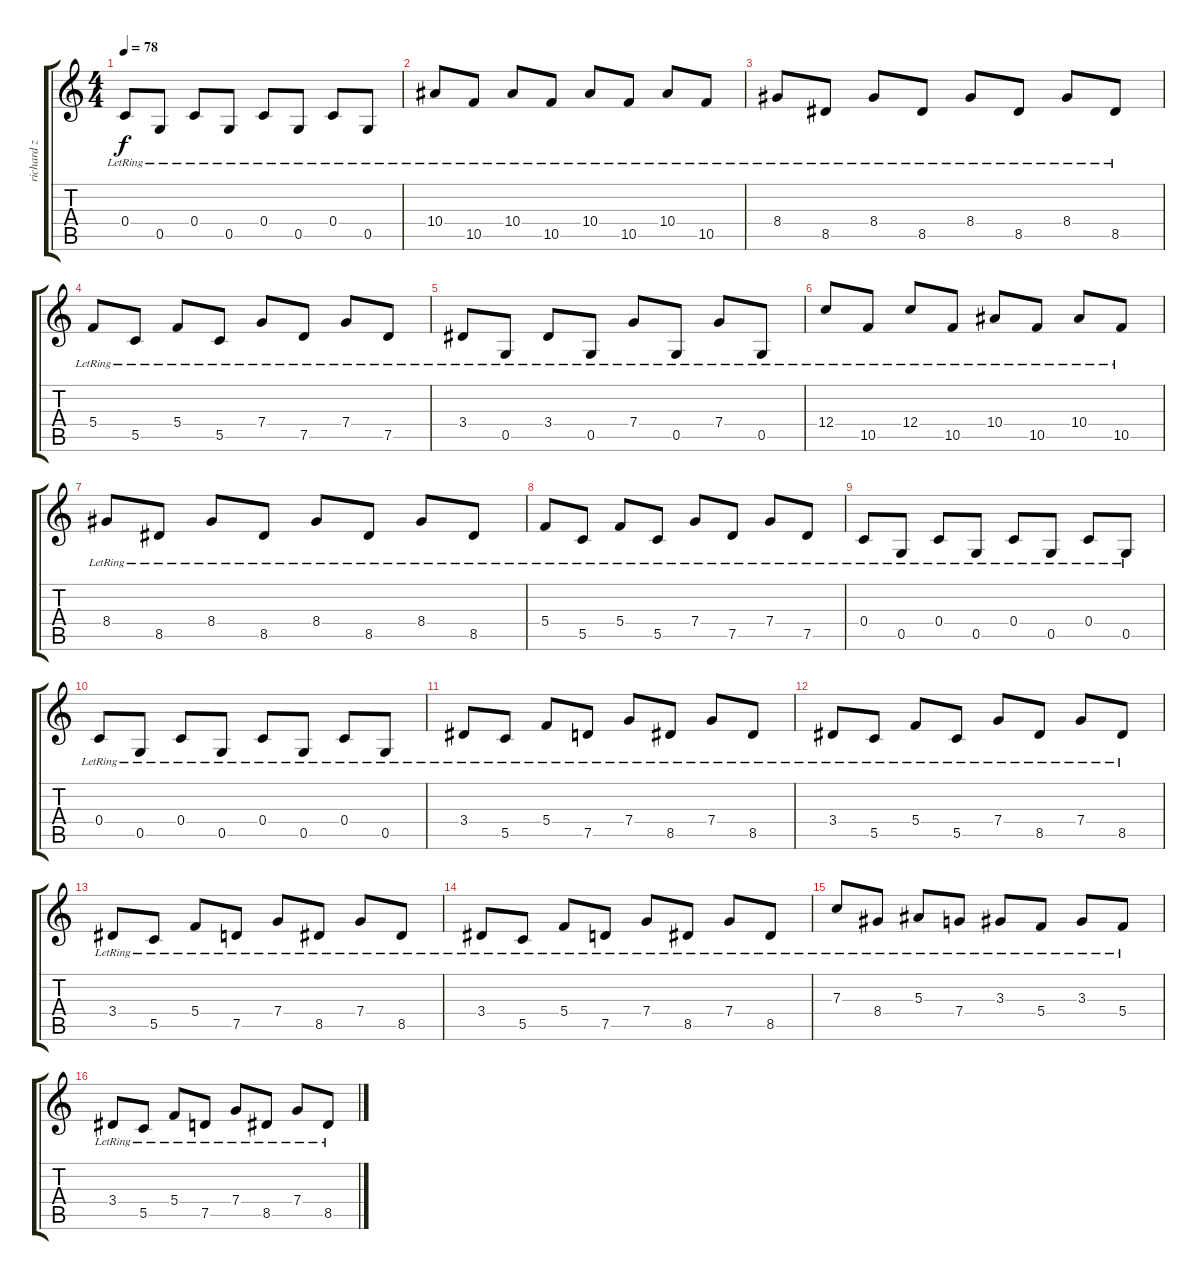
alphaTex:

\track ("richard z kruspe" "richard z ") {instrument acousticguitarsteel}
\staff {score tabs}
\tuning (D4 A3 F3 C3 G2 C2) {hide}
\ts (4 4)
\tempo 78
\clef g2
\ks c
0.4{lr}.8{dy f} 0.5{lr}.8 0.4{lr}.8 0.5{lr}.8 0.4{lr}.8 0.5{lr}.8 0.4{lr}.8 0.5{lr}.8 |
10.4{lr}.8 10.5{lr}.8 10.4{lr}.8 10.5{lr}.8 10.4{lr}.8 10.5{lr}.8 10.4{lr}.8 10.5{lr}.8 |
8.4{lr}.8 8.5{lr}.8 8.4{lr}.8 8.5{lr}.8 8.4{lr}.8 8.5{lr}.8 8.4{lr}.8 8.5{lr}.8 |
5.4{lr}.8 5.5{lr}.8 5.4{lr}.8 5.5{lr}.8 7.4{lr}.8 7.5{lr}.8 7.4{lr}.8 7.5{lr}.8 |
3.4{lr}.8 0.5{lr}.8 3.4{lr}.8 0.5{lr}.8 7.4{lr}.8 0.5{lr}.8 7.4{lr}.8 0.5{lr}.8 |
12.4{lr}.8 10.5{lr}.8 12.4{lr}.8 10.5{lr}.8 10.4{lr}.8 10.5{lr}.8 10.4{lr}.8 10.5{lr}.8 |
8.4{lr}.8 8.5{lr}.8 8.4{lr}.8 8.5{lr}.8 8.4{lr}.8 8.5{lr}.8 8.4{lr}.8 8.5{lr}.8 |
5.4{lr}.8 5.5{lr}.8 5.4{lr}.8 5.5{lr}.8 7.4{lr}.8 7.5{lr}.8 7.4{lr}.8 7.5{lr}.8 |
0.4{lr}.8 0.5{lr}.8 0.4{lr}.8 0.5{lr}.8 0.4{lr}.8 0.5{lr}.8 0.4{lr}.8 0.5{lr}.8 |
0.4{lr}.8 0.5{lr}.8 0.4{lr}.8 0.5{lr}.8 0.4{lr}.8 0.5{lr}.8 0.4{lr}.8 0.5{lr}.8 |
3.4{lr}.8 5.5{lr}.8 5.4{lr}.8 7.5{lr}.8 7.4{lr}.8 8.5{lr}.8 7.4{lr}.8 8.5{lr}.8 |
3.4{lr}.8 5.5{lr}.8 5.4{lr}.8 5.5{lr}.8 7.4{lr}.8 8.5{lr}.8 7.4{lr}.8 8.5{lr}.8 |
3.4{lr}.8 5.5{lr}.8 5.4{lr}.8 7.5{lr}.8 7.4{lr}.8 8.5{lr}.8 7.4{lr}.8 8.5{lr}.8 |
3.4{lr}.8 5.5{lr}.8 5.4{lr}.8 7.5{lr}.8 7.4{lr}.8 8.5{lr}.8 7.4{lr}.8 8.5{lr}.8 |
7.3{lr}.8 8.4{lr}.8 5.3{lr}.8 7.4{lr}.8 3.3{lr}.8 5.4{lr}.8 3.3{lr}.8 5.4{lr}.8 |
3.4{lr}.8 5.5{lr}.8 5.4{lr}.8 7.5{lr}.8 7.4{lr}.8 8.5{lr}.8 7.4{lr}.8 8.5{lr}.8
